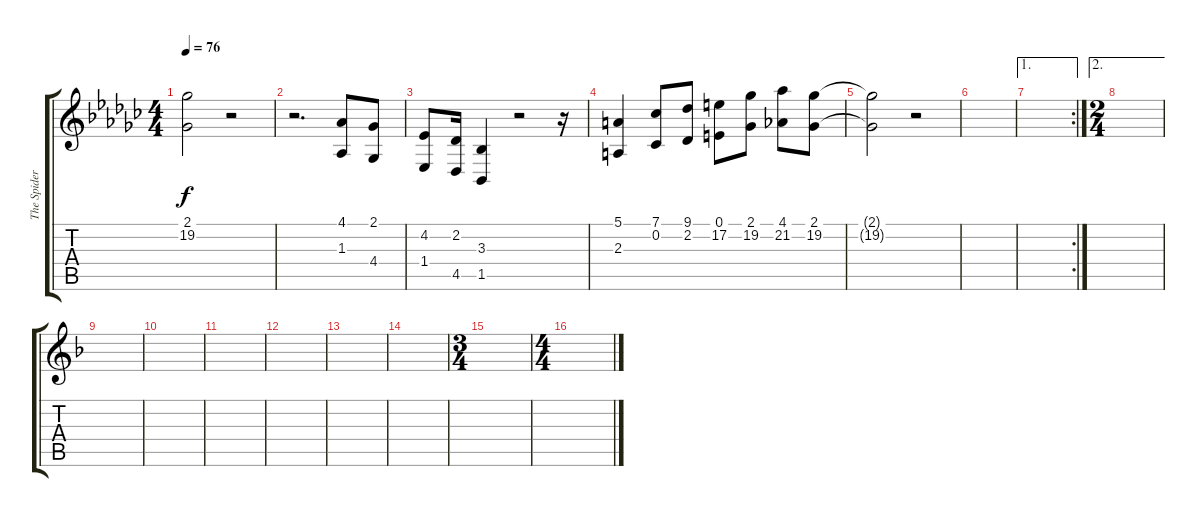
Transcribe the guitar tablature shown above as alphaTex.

\track ("The Spiders-Backing Vocals" "The Spider") {instrument lead2sawtooth}
\staff {score tabs}
\tuning (E4 B3 G3 D3 A2 E2) {hide}
\ts (4 4)
\tempo 76
\clef g2
\ks gb
(2.1{t} 19.2{t}).2{dy f} r.2 |
r.2{d} (4.1 1.3).8 (2.1 4.4).8 |
(4.2 1.4).8 (2.2 4.5).16 (3.3 1.5).4 r.2 r.16 |
(5.1 2.3).4 (7.1 0.2).8 (9.1 2.2).8 (0.1 17.2).8 (2.1 19.2).8 (4.1 21.2).8 (2.1 19.2).8 |
(2.1{t} 19.2{t}).2 r.2 |
|
\ae 1
\rc 2
|
\ae 2
\ts (2 4)
|
\ks f
|
|
|
|
|
|
\ts (3 4)
|
\ts (4 4)
